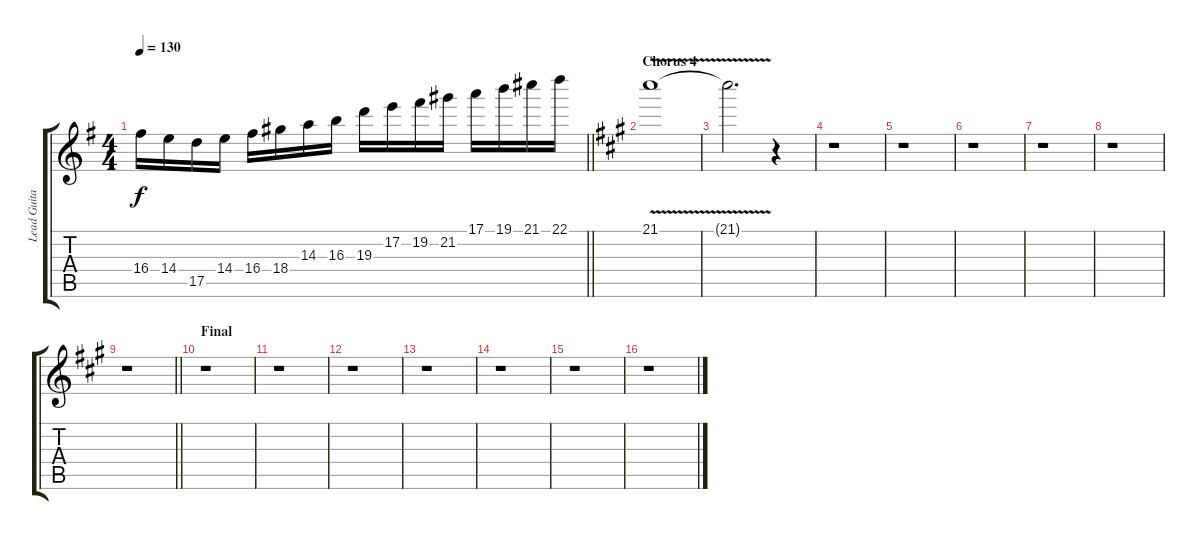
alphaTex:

\track ("Lead Guitar 1" "Lead Guita") {instrument overdrivenguitar}
\staff {score tabs}
\tuning (E4 B3 G3 D3 A2 E2) {hide}
\ts (4 4)
\tempo 130
\clef g2
\barLineRight lightlight
\ks eminor
16.4.16{dy f} 14.4.16 17.5.16 14.4.16 16.4.16 18.4.16 14.3.16 16.3.16 19.3.16 17.2.16 19.2.16 21.2.16 17.1.16 19.1.16 21.1.16 22.1.16 |
\section ("" "Chorus 4")
\ks f#minor
21.1{v}.1 |
21.1{t}.2{d} r.4 |
r.1 |
r.1 |
r.1 |
r.1 |
r.1 |
\barLineRight lightlight
r.1 |
\section ("" "Final")
r.1 |
r.1 |
r.1 |
r.1 |
r.1 |
r.1 |
r.1
